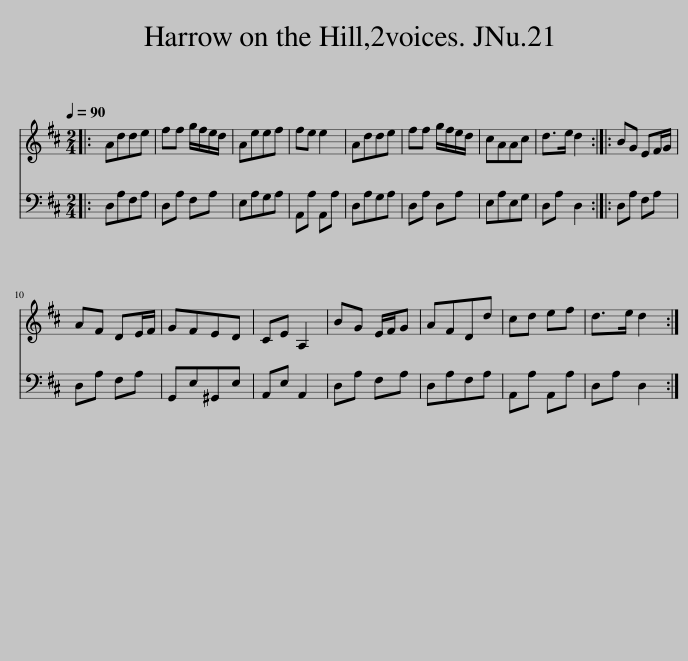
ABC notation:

X:1
%%score 1 2
L:1/8
Q:1/4=90
M:2/4
I:linebreak $
K:D
V:1 treble
V:2 bass
V:1
|: Adde | ff g/f/e/d/ | Aeef | fe e2 | Adde | %5
 ff g/f/e/d/ | cAAc | d>e d2 :: BG EF/G/ |$ AF DE/F/ | %10
 GFED | CE A,2 | BG E/F/G | AFDd | cd ef | %15
 d>e d2 :| %16
V:2
|: D,A,F,A, | D,A, F,A, | E,A,G,A, | A,,A, A,,A, | D,A,G,A, | %5
 D,A, D,A, | E,A,E,G, | D,A, D,2 :: D,A, F,A, |$ D,A, F,A, | %10
 G,,E,^G,,E, | A,,E, A,,2 | D,A, F,A, | D,A,F,A, | A,,A, A,,A, | %15
 D,A, D,2 :| %16
